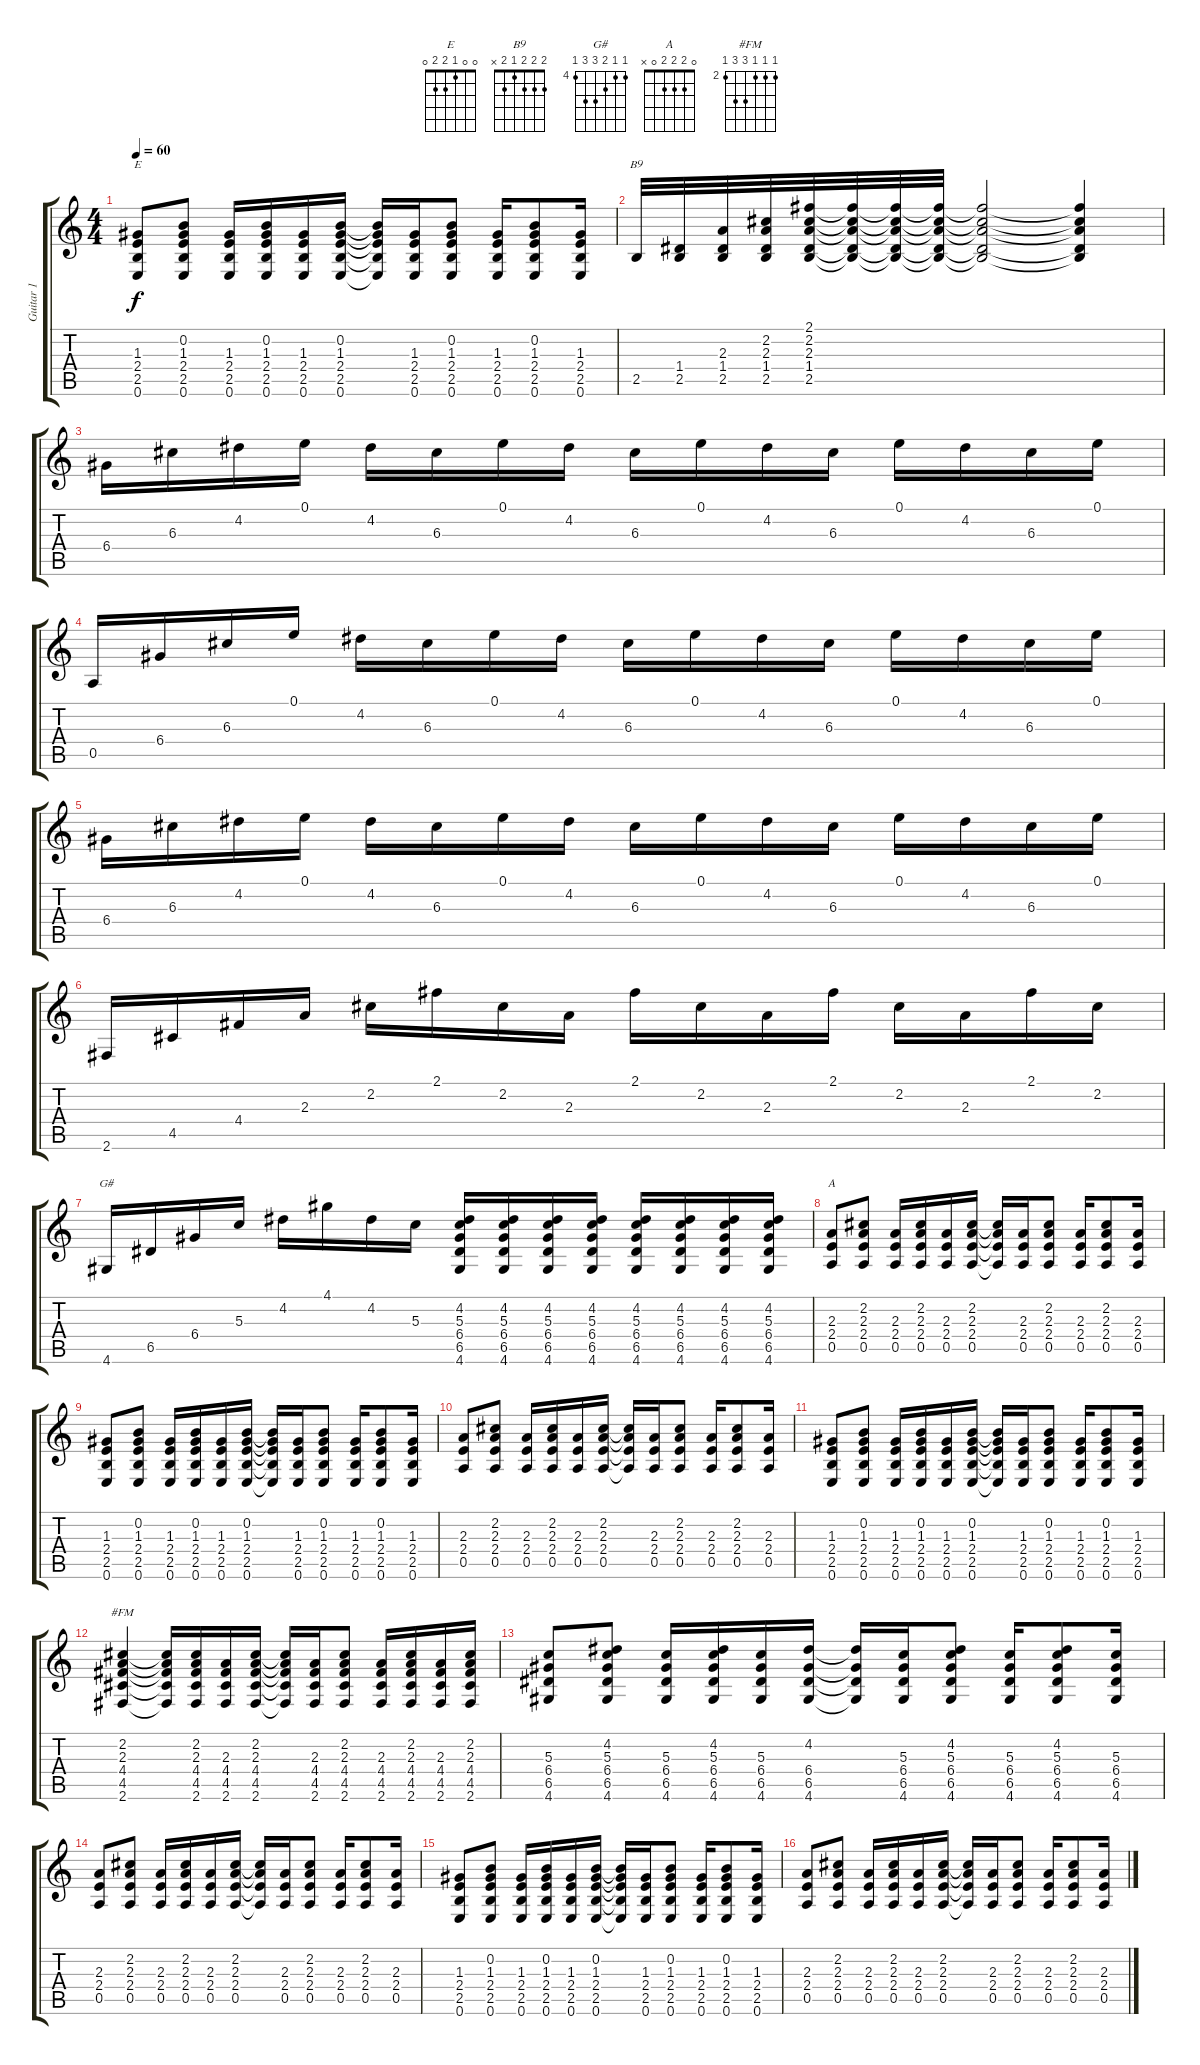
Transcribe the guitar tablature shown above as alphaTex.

\track ("Guitar 1" "Guitar 1") {instrument acousticguitarnylon}
\staff {score tabs}
\tuning (E4 B3 G3 D3 A2 E2) {hide}
\chord ("E" 0 0 1 2 2 0)
\chord ("B9" 2 2 2 1 2 x)
\chord ("G#" 4 4 5 6 6 4) {firstfret 4}
\chord ("A" 0 2 2 2 0 x)
\chord ("#FM" 2 2 2 4 4 2) {firstfret 2}
\ts (4 4)
\tempo 60
\clef g2
\ks c
(1.3 2.4 2.5 0.6).8{ch "E" dy f} (0.2 1.3 2.4 2.5 0.6).8 (1.3 2.4 2.5 0.6).16 (0.2 1.3 2.4 2.5 0.6).16 (1.3 2.4 2.5 0.6).16 (0.2 1.3 2.4 2.5 0.6).16 (0.2{t} 1.3{t} 2.4{t} 2.5{t} 0.6{t}).16 (1.3 2.4 2.5 0.6).16 (0.2 1.3 2.4 2.5 0.6).8 (1.3 2.4 2.5 0.6).16 (0.2 1.3 2.4 2.5 0.6).8 (1.3 2.4 2.5 0.6).16 |
2.5.32{ch "B9"} (1.4 2.5).32 (2.3 1.4 2.5).32 (2.2 2.3 1.4 2.5).32 (2.1 2.2 2.3 1.4 2.5).32 (2.1{t} 2.2{t} 2.3{t} 1.4{t} 2.5{t}).32 (2.1{t} 2.2{t} 2.3{t} 1.4{t} 2.5{t}).32 (2.1{t} 2.2{t} 2.3{t} 1.4{t} 2.5{t}).32 (2.1{t} 2.2{t} 2.3{t} 1.4{t} 2.5{t}).2 (2.1{t} 2.2{t} 2.3{t} 1.4{t} 2.5{t}).4 |
6.4.16 6.3.16 4.2.16 0.1.16 4.2.16 6.3.16 0.1.16 4.2.16 6.3.16 0.1.16 4.2.16 6.3.16 0.1.16 4.2.16 6.3.16 0.1.16 |
0.5.16 6.4.16 6.3.16 0.1.16 4.2.16 6.3.16 0.1.16 4.2.16 6.3.16 0.1.16 4.2.16 6.3.16 0.1.16 4.2.16 6.3.16 0.1.16 |
6.4.16 6.3.16 4.2.16 0.1.16 4.2.16 6.3.16 0.1.16 4.2.16 6.3.16 0.1.16 4.2.16 6.3.16 0.1.16 4.2.16 6.3.16 0.1.16 |
2.6.16 4.5.16 4.4.16 2.3.16 2.2.16 2.1.16 2.2.16 2.3.16 2.1.16 2.2.16 2.3.16 2.1.16 2.2.16 2.3.16 2.1.16 2.2.16 |
4.6.16{ch "G#"} 6.5.16 6.4.16 5.3.16 4.2.16 4.1.16 4.2.16 5.3.16 (4.2 5.3 6.4 6.5 4.6).16 (4.2 5.3 6.4 6.5 4.6).16 (4.2 5.3 6.4 6.5 4.6).16 (4.2 5.3 6.4 6.5 4.6).16 (4.2 5.3 6.4 6.5 4.6).16 (4.2 5.3 6.4 6.5 4.6).16 (4.2 5.3 6.4 6.5 4.6).16 (4.2 5.3 6.4 6.5 4.6).16 |
(2.3 2.4 0.5).8{ch "A"} (2.2 2.3 2.4 0.5).8 (2.3 2.4 0.5).16 (2.2 2.3 2.4 0.5).16 (2.3 2.4 0.5).16 (2.2 2.3 2.4 0.5).16 (2.2{t} 2.3{t} 2.4{t} 0.5{t}).16 (2.3 2.4 0.5).16 (2.2 2.3 2.4 0.5).8 (2.3 2.4 0.5).16 (2.2 2.3 2.4 0.5).8 (2.3 2.4 0.5).16 |
(1.3 2.4 2.5 0.6).8 (0.2 1.3 2.4 2.5 0.6).8 (1.3 2.4 2.5 0.6).16 (0.2 1.3 2.4 2.5 0.6).16 (1.3 2.4 2.5 0.6).16 (0.2 1.3 2.4 2.5 0.6).16 (0.2{t} 1.3{t} 2.4{t} 2.5{t} 0.6{t}).16 (1.3 2.4 2.5 0.6).16 (0.2 1.3 2.4 2.5 0.6).8 (1.3 2.4 2.5 0.6).16 (0.2 1.3 2.4 2.5 0.6).8 (1.3 2.4 2.5 0.6).16 |
(2.3 2.4 0.5).8 (2.2 2.3 2.4 0.5).8 (2.3 2.4 0.5).16 (2.2 2.3 2.4 0.5).16 (2.3 2.4 0.5).16 (2.2 2.3 2.4 0.5).16 (2.2{t} 2.3{t} 2.4{t} 0.5{t}).16 (2.3 2.4 0.5).16 (2.2 2.3 2.4 0.5).8 (2.3 2.4 0.5).16 (2.2 2.3 2.4 0.5).8 (2.3 2.4 0.5).16 |
(1.3 2.4 2.5 0.6).8 (0.2 1.3 2.4 2.5 0.6).8 (1.3 2.4 2.5 0.6).16 (0.2 1.3 2.4 2.5 0.6).16 (1.3 2.4 2.5 0.6).16 (0.2 1.3 2.4 2.5 0.6).16 (0.2{t} 1.3{t} 2.4{t} 2.5{t} 0.6{t}).16 (1.3 2.4 2.5 0.6).16 (0.2 1.3 2.4 2.5 0.6).8 (1.3 2.4 2.5 0.6).16 (0.2 1.3 2.4 2.5 0.6).8 (1.3 2.4 2.5 0.6).16 |
(2.2 2.3 4.4 4.5 2.6).4{ch "#FM"} (2.2{t} 2.3{t} 4.4{t} 4.5{t} 2.6{t}).16 (2.2 2.3 4.4 4.5 2.6).16 (2.3 4.4 4.5 2.6).16 (2.2 2.3 4.4 4.5 2.6).16 (2.2{t} 2.3{t} 4.4{t} 4.5{t} 2.6{t}).16 (2.3 4.4 4.5 2.6).16 (2.2 2.3 4.4 4.5 2.6).8 (2.3 4.4 4.5 2.6).16 (2.2 2.3 4.4 4.5 2.6).16 (2.3 4.4 4.5 2.6).16 (2.2 2.3 4.4 4.5 2.6).16 |
(5.3 6.4 6.5 4.6).8 (4.2 5.3 6.4 6.5 4.6).8 (5.3 6.4 6.5 4.6).16 (4.2 5.3 6.4 6.5 4.6).16 (5.3 6.4 6.5 4.6).16 (4.2 6.4 6.5 4.6).16 (4.2{t} 6.4{t} 6.5{t} 4.6{t}).16 (5.3 6.4 6.5 4.6).16 (4.2 5.3 6.4 6.5 4.6).8 (5.3 6.4 6.5 4.6).16 (4.2 5.3 6.4 6.5 4.6).8 (5.3 6.4 6.5 4.6).16 |
(2.3 2.4 0.5).8 (2.2 2.3 2.4 0.5).8 (2.3 2.4 0.5).16 (2.2 2.3 2.4 0.5).16 (2.3 2.4 0.5).16 (2.2 2.3 2.4 0.5).16 (2.2{t} 2.3{t} 2.4{t} 0.5{t}).16 (2.3 2.4 0.5).16 (2.2 2.3 2.4 0.5).8 (2.3 2.4 0.5).16 (2.2 2.3 2.4 0.5).8 (2.3 2.4 0.5).16 |
(1.3 2.4 2.5 0.6).8 (0.2 1.3 2.4 2.5 0.6).8 (1.3 2.4 2.5 0.6).16 (0.2 1.3 2.4 2.5 0.6).16 (1.3 2.4 2.5 0.6).16 (0.2 1.3 2.4 2.5 0.6).16 (0.2{t} 1.3{t} 2.4{t} 2.5{t} 0.6{t}).16 (1.3 2.4 2.5 0.6).16 (0.2 1.3 2.4 2.5 0.6).8 (1.3 2.4 2.5 0.6).16 (0.2 1.3 2.4 2.5 0.6).8 (1.3 2.4 2.5 0.6).16 |
(2.3 2.4 0.5).8 (2.2 2.3 2.4 0.5).8 (2.3 2.4 0.5).16 (2.2 2.3 2.4 0.5).16 (2.3 2.4 0.5).16 (2.2 2.3 2.4 0.5).16 (2.2{t} 2.3{t} 2.4{t} 0.5{t}).16 (2.3 2.4 0.5).16 (2.2 2.3 2.4 0.5).8 (2.3 2.4 0.5).16 (2.2 2.3 2.4 0.5).8 (2.3 2.4 0.5).16
